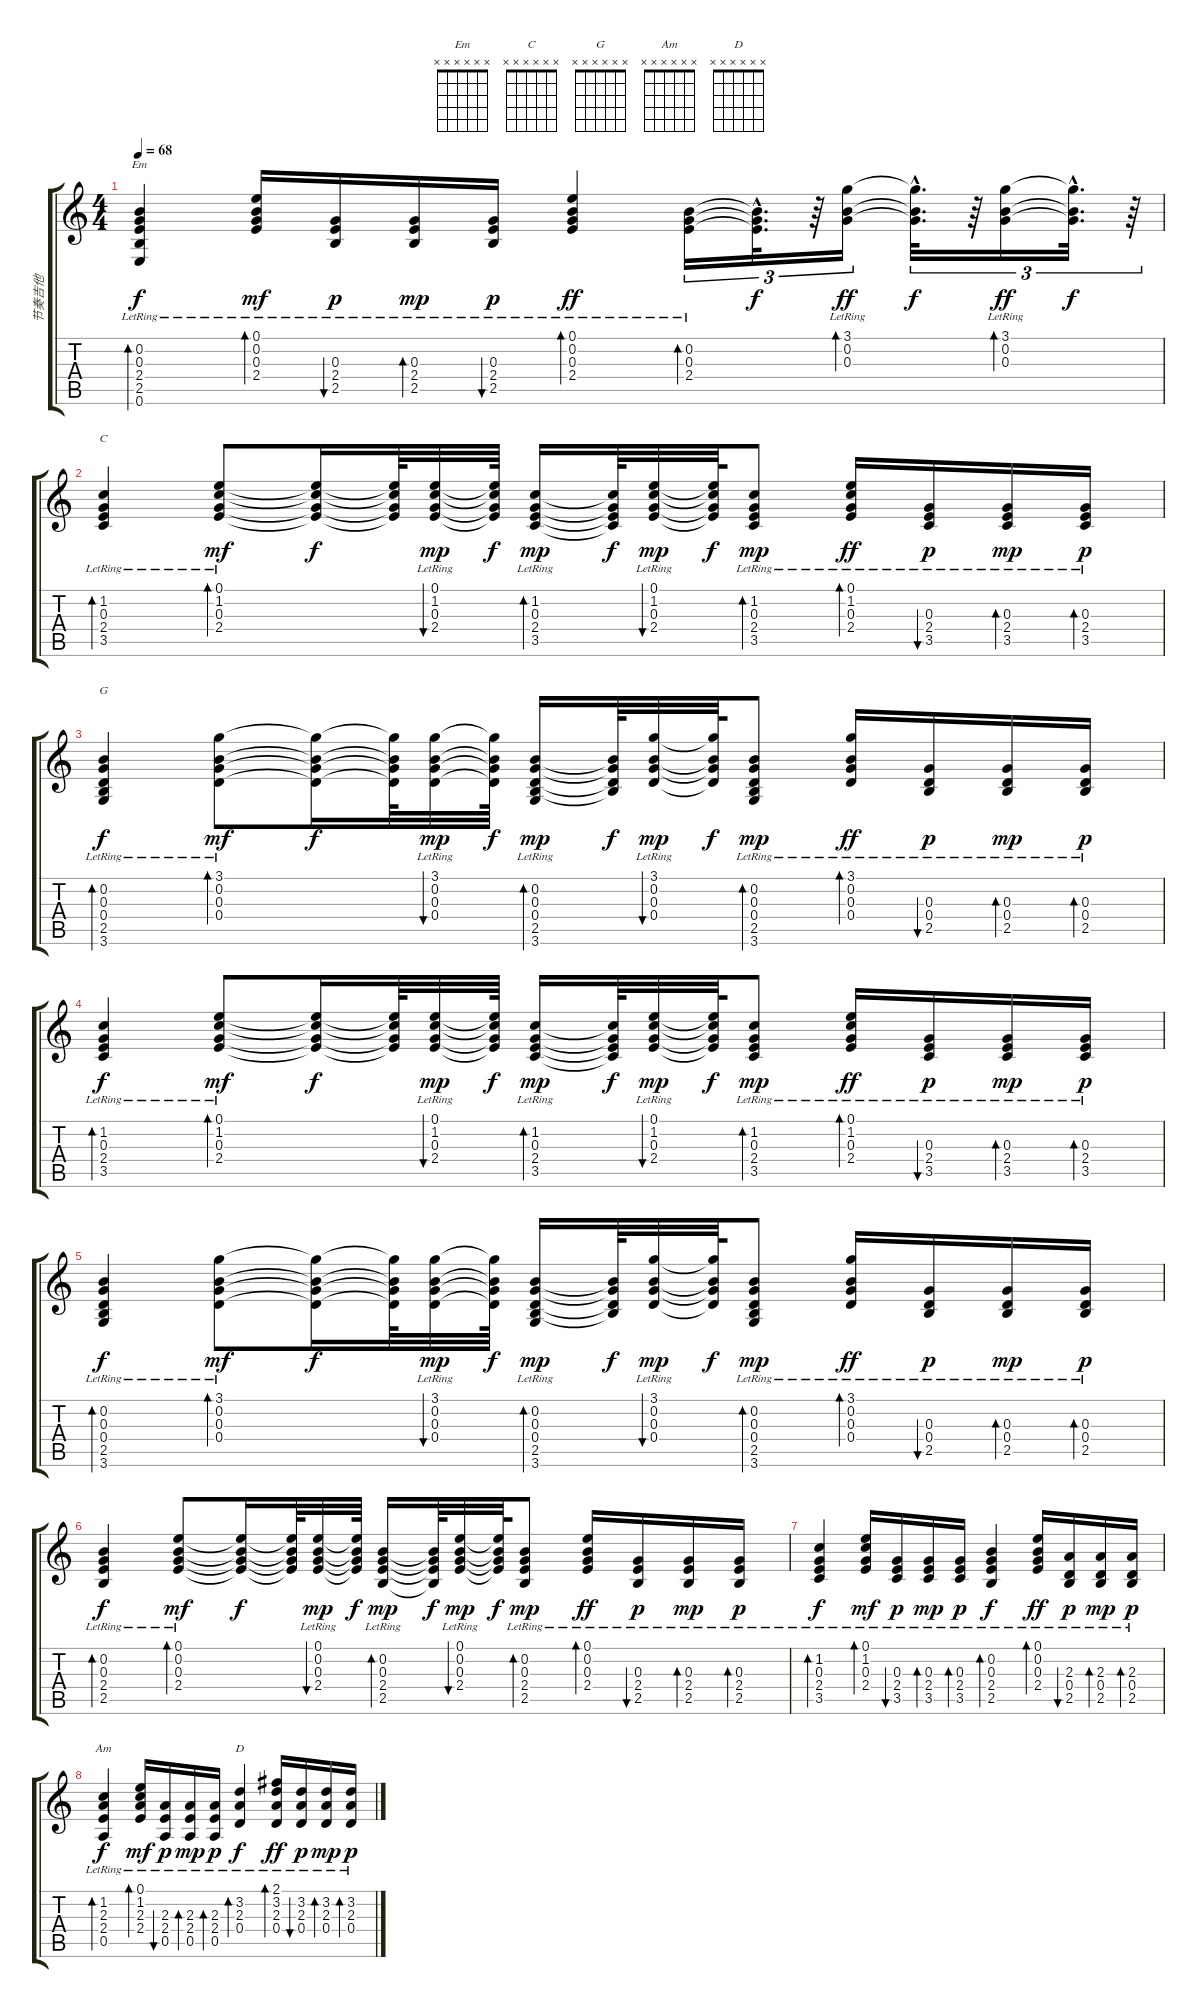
\track ("节奏吉他" "节奏吉他") {instrument acousticguitarsteel}
\staff {score tabs}
\tuning (E4 B3 G3 D3 A2 E2) {hide}
\chord ("Em" x x x x x x)
\chord ("C" x x x x x x)
\chord ("G" x x x x x x)
\chord ("Am" x x x x x x)
\chord ("D" x x x x x x)
\ts (4 4)
\tempo 68
\clef g2
\ks c
(0.2{lr} 0.3{lr} 2.4{lr} 2.5{lr} 0.6{lr}).4{bd 30 ch "Em" dy f} (0.1{lr} 0.2{lr} 0.3{lr} 2.4{lr}).16{bd 30 dy mf} (0.3{lr} 2.4{lr} 2.5{lr}).16{bu 30 dy p} (0.3{lr} 2.4{lr} 2.5{lr}).16{bd 30 dy mp} (0.3{lr} 2.4{lr} 2.5{lr}).16{bu 30 dy p} (0.1{lr} 0.2{lr} 0.3{lr} 2.4{lr}).4{bd 30 dy ff} (0.2{lr} 0.3{lr} 2.4{lr}).16{tu (3 2) bd 30} (0.2{hac t} 0.3{hac t} 2.4{hac t}).32{d tu (3 2) dy f} r.64{tu (3 2)} (3.1{lr} 0.2{lr} 0.3{lr}).16{tu (3 2) bd 30 dy ff} (3.1{hac t} 0.2{hac t} 0.3{hac t}).32{d tu (3 2) dy f} r.64{tu (3 2)} (3.1{lr} 0.2{lr} 0.3{lr}).16{tu (3 2) bd 30 dy ff} (3.1{hac t} 0.2{hac t} 0.3{hac t}).32{d tu (3 2) dy f} r.64{tu (3 2)} |
(1.2{lr} 0.3{lr} 2.4{lr} 3.5{lr}).4{bd 60 ch "C"} (0.1{lr} 1.2{lr} 0.3{lr} 2.4{lr}).8{bd 30 dy mf} (0.1{t} 1.2{t} 0.3{t} 2.4{t}).16{dy f} (0.1{t} 1.2{t} 0.3{t} 2.4{t}).64 (0.1{lr} 1.2{lr} 0.3{lr} 2.4{lr}).32{bu 30 dy mp} (0.1{t} 1.2{t} 0.3{t} 2.4{t}).64{dy f} (1.2 0.3{lr} 2.4{lr} 3.5{lr}).16{bd 30 dy mp} (1.2{t} 0.3{t} 2.4{t} 3.5{t}).64{dy f} (0.1{lr} 1.2{lr} 0.3{lr} 2.4{lr}).32{bu 30 dy mp} (0.1{t} 1.2{t} 0.3{t} 2.4{t}).64{dy f} (1.2{lr} 0.3{lr} 2.4{lr} 3.5{lr}).8{bd 30 dy mp} (0.1{lr} 1.2{lr} 0.3{lr} 2.4{lr}).16{bd 30 dy ff} (0.3{lr} 2.4{lr} 3.5{lr}).16{bu 30 dy p} (0.3{lr} 2.4{lr} 3.5{lr}).16{bd 30 dy mp} (0.3{lr} 2.4{lr} 3.5{lr}).16{bd 30 dy p} |
(0.2{lr} 0.3{lr} 0.4{lr} 2.5{lr} 3.6).4{bd 60 ch "G" dy f} (3.1{lr} 0.2{lr} 0.3{lr} 0.4{lr}).8{bd 30 dy mf} (3.1{t} 0.2{t} 0.3{t} 0.4{t}).16{dy f} (3.1{t} 0.2{t} 0.3{t} 0.4{t}).64 (3.1{lr} 0.2{lr} 0.3{lr} 0.4{lr}).32{bu 30 dy mp} (3.1{t} 0.2{t} 0.3{t} 0.4{t}).64{dy f} (0.2 0.3{lr} 0.4{lr} 2.5{lr} 3.6).16{bd 30 dy mp} (0.2{t} 0.3{t} 0.4{t} 2.5{t}).64{dy f} (3.1{lr} 0.2{lr} 0.3{lr} 0.4{lr}).32{bu 30 dy mp} (3.1{t} 0.2{t} 0.3{t} 0.4{t}).64{dy f} (0.2{lr} 0.3{lr} 0.4{lr} 2.5{lr} 3.6).8{bd 30 dy mp} (3.1{lr} 0.2{lr} 0.3{lr} 0.4{lr}).16{bd 30 dy ff} (0.3{lr} 0.4{lr} 2.5{lr}).16{bu 60 dy p} (0.3{lr} 0.4{lr} 2.5{lr}).16{bd 30 dy mp} (0.3{lr} 0.4{lr} 2.5{lr}).16{bd 30 dy p} |
(1.2{lr} 0.3{lr} 2.4{lr} 3.5{lr}).4{bd 60 dy f} (0.1{lr} 1.2{lr} 0.3{lr} 2.4{lr}).8{bd 30 dy mf} (0.1{t} 1.2{t} 0.3{t} 2.4{t}).16{dy f} (0.1{t} 1.2{t} 0.3{t} 2.4{t}).64 (0.1{lr} 1.2{lr} 0.3{lr} 2.4{lr}).32{bu 30 dy mp} (0.1{t} 1.2{t} 0.3{t} 2.4{t}).64{dy f} (1.2 0.3{lr} 2.4{lr} 3.5{lr}).16{bd 30 dy mp} (1.2{t} 0.3{t} 2.4{t} 3.5{t}).64{dy f} (0.1{lr} 1.2{lr} 0.3{lr} 2.4{lr}).32{bu 30 dy mp} (0.1{t} 1.2{t} 0.3{t} 2.4{t}).64{dy f} (1.2{lr} 0.3{lr} 2.4{lr} 3.5{lr}).8{bd 30 dy mp} (0.1{lr} 1.2{lr} 0.3{lr} 2.4{lr}).16{bd 30 dy ff} (0.3{lr} 2.4{lr} 3.5{lr}).16{bu 30 dy p} (0.3{lr} 2.4{lr} 3.5{lr}).16{bd 30 dy mp} (0.3{lr} 2.4{lr} 3.5{lr}).16{bd 30 dy p} |
(0.2{lr} 0.3{lr} 0.4{lr} 2.5{lr} 3.6).4{bd 60 dy f} (3.1{lr} 0.2{lr} 0.3{lr} 0.4{lr}).8{bd 30 dy mf} (3.1{t} 0.2{t} 0.3{t} 0.4{t}).16{dy f} (3.1{t} 0.2{t} 0.3{t} 0.4{t}).64 (3.1{lr} 0.2{lr} 0.3{lr} 0.4{lr}).32{bu 30 dy mp} (3.1{t} 0.2{t} 0.3{t} 0.4{t}).64{dy f} (0.2 0.3{lr} 0.4{lr} 2.5{lr} 3.6).16{bd 30 dy mp} (0.2{t} 0.3{t} 0.4{t} 2.5{t}).64{dy f} (3.1{lr} 0.2{lr} 0.3{lr} 0.4{lr}).32{bu 30 dy mp} (3.1{t} 0.2{t} 0.3{t} 0.4{t}).64{dy f} (0.2{lr} 0.3{lr} 0.4{lr} 2.5{lr} 3.6).8{bd 30 dy mp} (3.1{lr} 0.2{lr} 0.3{lr} 0.4{lr}).16{bd 30 dy ff} (0.3{lr} 0.4{lr} 2.5{lr}).16{bu 60 dy p} (0.3{lr} 0.4{lr} 2.5{lr}).16{bd 30 dy mp} (0.3{lr} 0.4{lr} 2.5{lr}).16{bd 30 dy p} |
(0.2{lr} 0.3{lr} 2.4{lr} 2.5{lr}).4{bd 60 dy f} (0.1{lr} 0.2{lr} 0.3{lr} 2.4{lr}).8{bd 30 dy mf} (0.1{t} 0.2{t} 0.3{t} 2.4{t}).16{dy f} (0.1{t} 0.2{t} 0.3{t} 2.4{t}).64 (0.1{lr} 0.2{lr} 0.3{lr} 2.4{lr}).32{bu 30 dy mp} (0.1{t} 0.2{t} 0.3{t} 2.4{t}).64{dy f} (0.2 0.3{lr} 2.4{lr} 2.5{lr}).16{bd 30 dy mp} (0.2{t} 0.3{t} 2.4{t} 2.5{t}).64{dy f} (0.1{lr} 0.2{lr} 0.3{lr} 2.4{lr}).32{bu 30 dy mp} (0.1{t} 0.2{t} 0.3{t} 2.4{t}).64{dy f} (0.2{lr} 0.3{lr} 2.4{lr} 2.5{lr}).8{bd 30 dy mp} (0.1{lr} 0.2{lr} 0.3{lr} 2.4{lr}).16{bd 30 dy ff} (0.3{lr} 2.4{lr} 2.5{lr}).16{bu 30 dy p} (0.3{lr} 2.4{lr} 2.5{lr}).16{bd 30 dy mp} (0.3{lr} 2.4{lr} 2.5).16{bd 30 dy p} |
(1.2{lr} 0.3{lr} 2.4{lr} 3.5{lr}).4{bd 30 dy f} (0.1{lr} 1.2{lr} 0.3{lr} 2.4{lr}).16{bd 30 dy mf} (0.3{lr} 2.4{lr} 3.5).16{bu 30 dy p} (0.3{lr} 2.4{lr} 3.5{lr}).16{bd 30 dy mp} (0.3{lr} 2.4{lr} 3.5{lr}).16{bd 30 dy p} (0.2{lr} 0.3{lr} 2.4{lr} 2.5{lr}).4{bd 30 dy f} (0.1{lr} 0.2{lr} 0.3{lr} 2.4{lr}).16{bd 30 dy ff} (2.3{lr} 0.4{lr} 2.5{lr}).16{bu 30 dy p} (2.3{lr} 0.4{lr} 2.5{lr}).16{bd 30 dy mp} (2.3{lr} 0.4{lr} 2.5{lr}).16{bd 30 dy p} |
(1.2{lr} 2.3{lr} 2.4{lr} 0.5{lr}).4{bd 30 ch "Am" dy f} (0.1{lr} 1.2{lr} 2.3{lr} 2.4{lr}).16{bd 30 dy mf} (2.3{lr} 2.4{lr} 0.5).16{bu 30 dy p} (2.3{lr} 2.4{lr} 0.5{lr}).16{bd 30 dy mp} (2.3{lr} 2.4{lr} 0.5{lr}).16{bd 30 dy p} (3.2{lr} 2.3{lr} 0.4{lr}).4{bd 30 ch "D" dy f} (2.1{lr} 3.2{lr} 2.3{lr} 0.4{lr}).16{bd 30 dy ff} (3.2{lr} 2.3{lr} 0.4{lr}).16{bu 30 dy p} (3.2{lr} 2.3{lr} 0.4{lr}).16{bd 30 dy mp} (3.2{lr} 2.3{lr} 0.4{lr}).16{bd 30 dy p}
